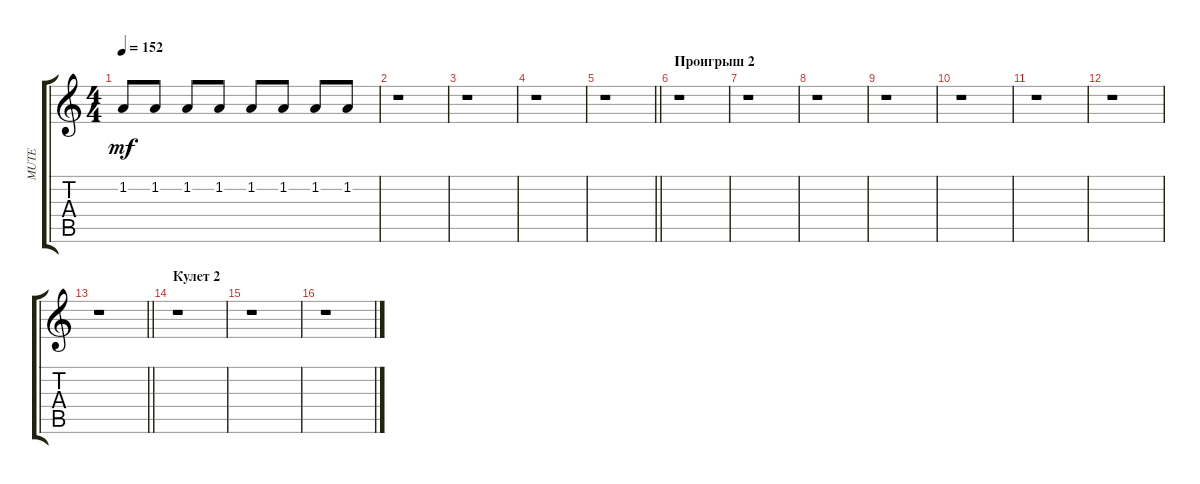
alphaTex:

\track ("MUTE" "MUTE") {instrument electricbassfinger}
\staff {score tabs}
\tuning (Db4 Ab3 E3 B2 Gb2 B1) {hide}
\ts (4 4)
\tempo 152
\clef g2
\ks c
1.2.8{dy mf} 1.2.8 1.2.8 1.2.8 1.2.8 1.2.8 1.2.8 1.2.8 |
r.1 |
r.1 |
r.1 |
\barLineRight lightlight
r.1 |
\section ("" "Проигрыш 2")
r.1 |
r.1 |
r.1 |
r.1 |
r.1 |
r.1 |
r.1 |
\barLineRight lightlight
r.1 |
\section ("" "Кулет 2")
r.1 |
r.1 |
r.1
